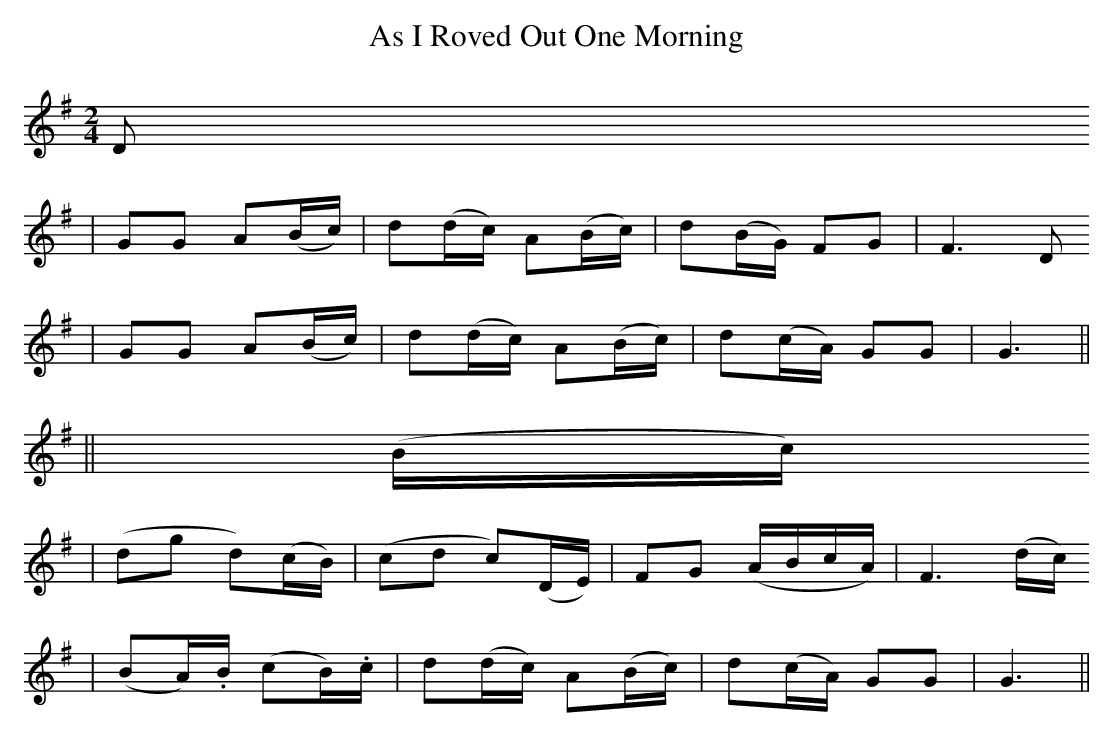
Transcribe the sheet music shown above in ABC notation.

X:1
T: As I Roved Out One Morning
M: 2/4
L: 1/8
K: G
D
| GG A(B/c/) | d(d/c/) A(B/c/) | d(B/G/) FG | F3 D
| GG A(B/c/) | d(d/c/) A(B/c/) | d(c/A/) GG | G3 ||
|| (B/c/)
| (dg d)(c/B/) | (cd c)(D/E/) | FG (A/B/c/A/) | F3 (d/c/)
| (BA/).B/ (cB/).c/ | d(d/c/) A(B/c/) | d(c/A/) GG | G3 ||
